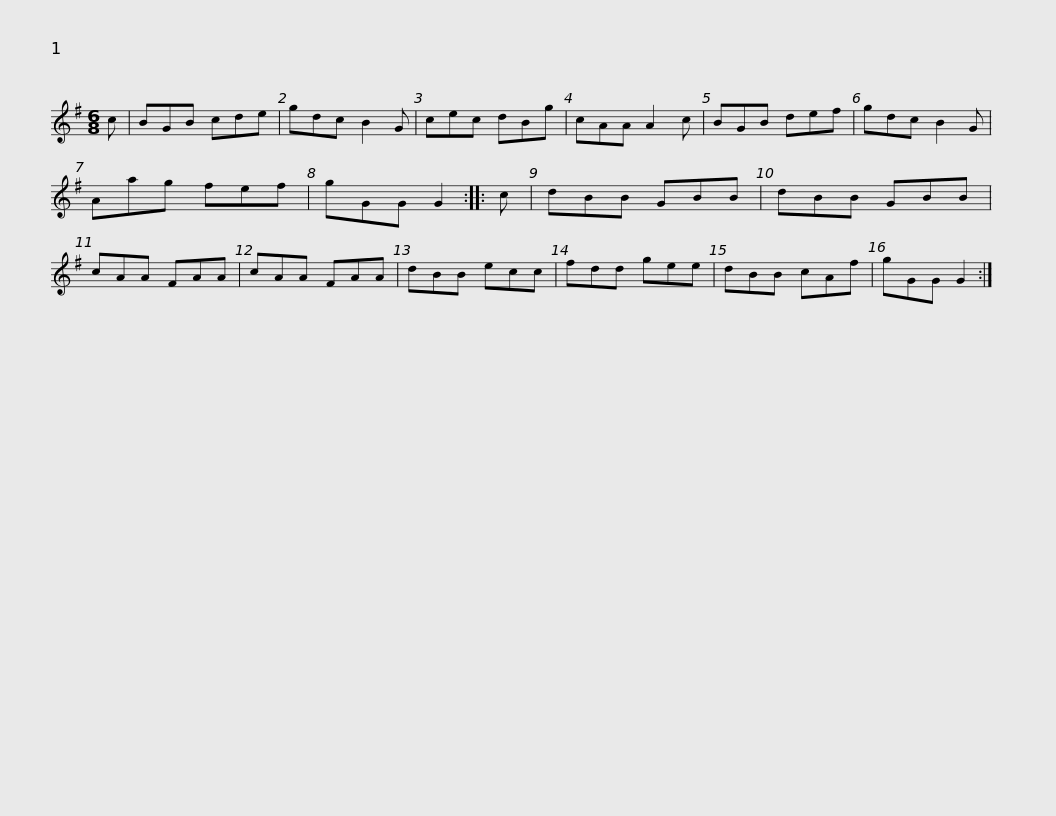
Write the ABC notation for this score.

X:1
L:1/8
M:6/8
I:linebreak $
K:G
V:1 treble
V:1
 c | BGB cde | gdc B2 G | cec dBg | cAA A2 c | %5
 BGB def | gdc B2 G | Aag fef |$ gGG G2 :: c | %10
 dBB GBB | dBB GBB | cAA FAA | cAA FAA | dBB ecc | %15
 fdd gee |$ dBB cAf | gGG G2 :| %18
